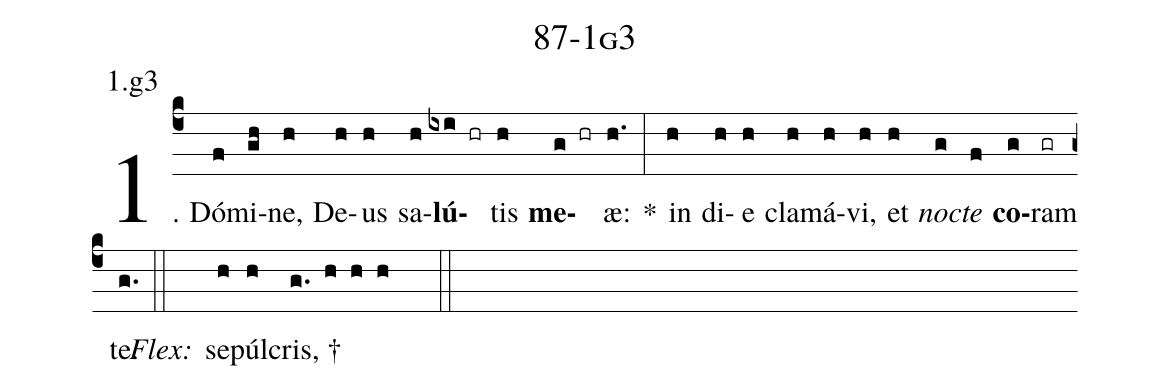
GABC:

name: 87-1g3;
annotation: 1.g3;
%%
(c4)1. Dó(f)mi(gh)ne,(h) De(h)us(h) sa(h)<b>lú</b>(ixi hr)tis(h) <b>me</b>(g hr)æ:(h.) *(:) in(h) di(h)e(h) cla(h)má(h)vi,(h) et(h) <i>noc</i>(g)<i>te</i>(f) <b>co</b>(g)ram(gr) te.(g.) (::)
<i>Flex:</i>()  se(h)púl(h)cris, †(g. h h h  ::)
